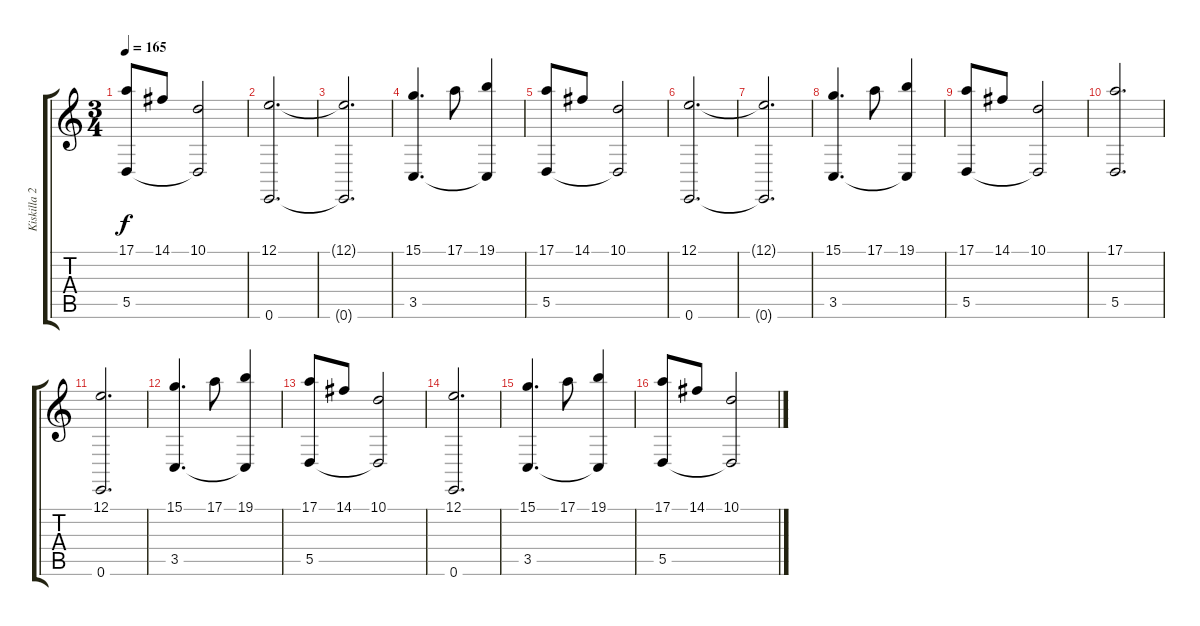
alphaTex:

\track ("Kiskilla 2" "Kiskilla 2") {instrument stringensemble1}
\staff {score tabs}
\tuning (E4 B3 G3 D3 A2 E2) {hide}
\ts (3 4)
\tempo 165
\clef g2
\ks c
(17.1 5.5).8{dy f} 14.1.8 (10.1 5.5{t}).2 |
(12.1 0.6).2{d} |
(12.1{t} 0.6{t}).2{d} |
(15.1 3.5).4{d} 17.1.8 (19.1 3.5{t}).4 |
(17.1 5.5).8 14.1.8 (10.1 5.5{t}).2 |
(12.1 0.6).2{d} |
(12.1{t} 0.6{t}).2{d} |
(15.1 3.5).4{d} 17.1.8 (19.1 3.5{t}).4 |
(17.1 5.5).8 14.1.8 (10.1 5.5{t}).2 |
(17.1 5.5).2{d} |
(12.1 0.6).2{d} |
(15.1 3.5).4{d} 17.1.8 (19.1 3.5{t}).4 |
(17.1 5.5).8 14.1.8 (10.1 5.5{t}).2 |
(12.1 0.6).2{d} |
(15.1 3.5).4{d} 17.1.8 (19.1 3.5{t}).4 |
(17.1 5.5).8 14.1.8 (10.1 5.5{t}).2
